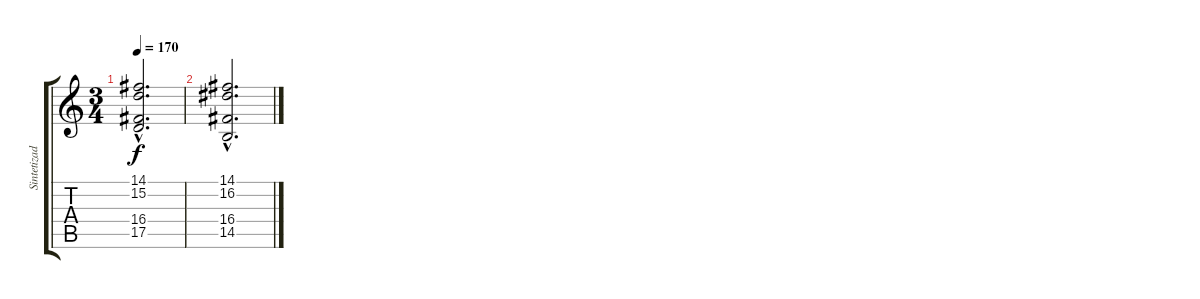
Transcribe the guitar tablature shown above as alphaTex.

\track ("Sintetizador" "Sintetizad") {instrument churchorgan}
\staff {score tabs}
\tuning (E4 B3 G3 D3 A2 E2) {hide}
\ts (3 4)
\tempo 170
\clef g2
\ks c
(14.1{hac} 15.2{hac} 16.4{hac} 17.5{hac}).2{d dy f} |
(14.1{hac} 16.2{hac} 16.4{hac} 14.5{hac}).2{d}
